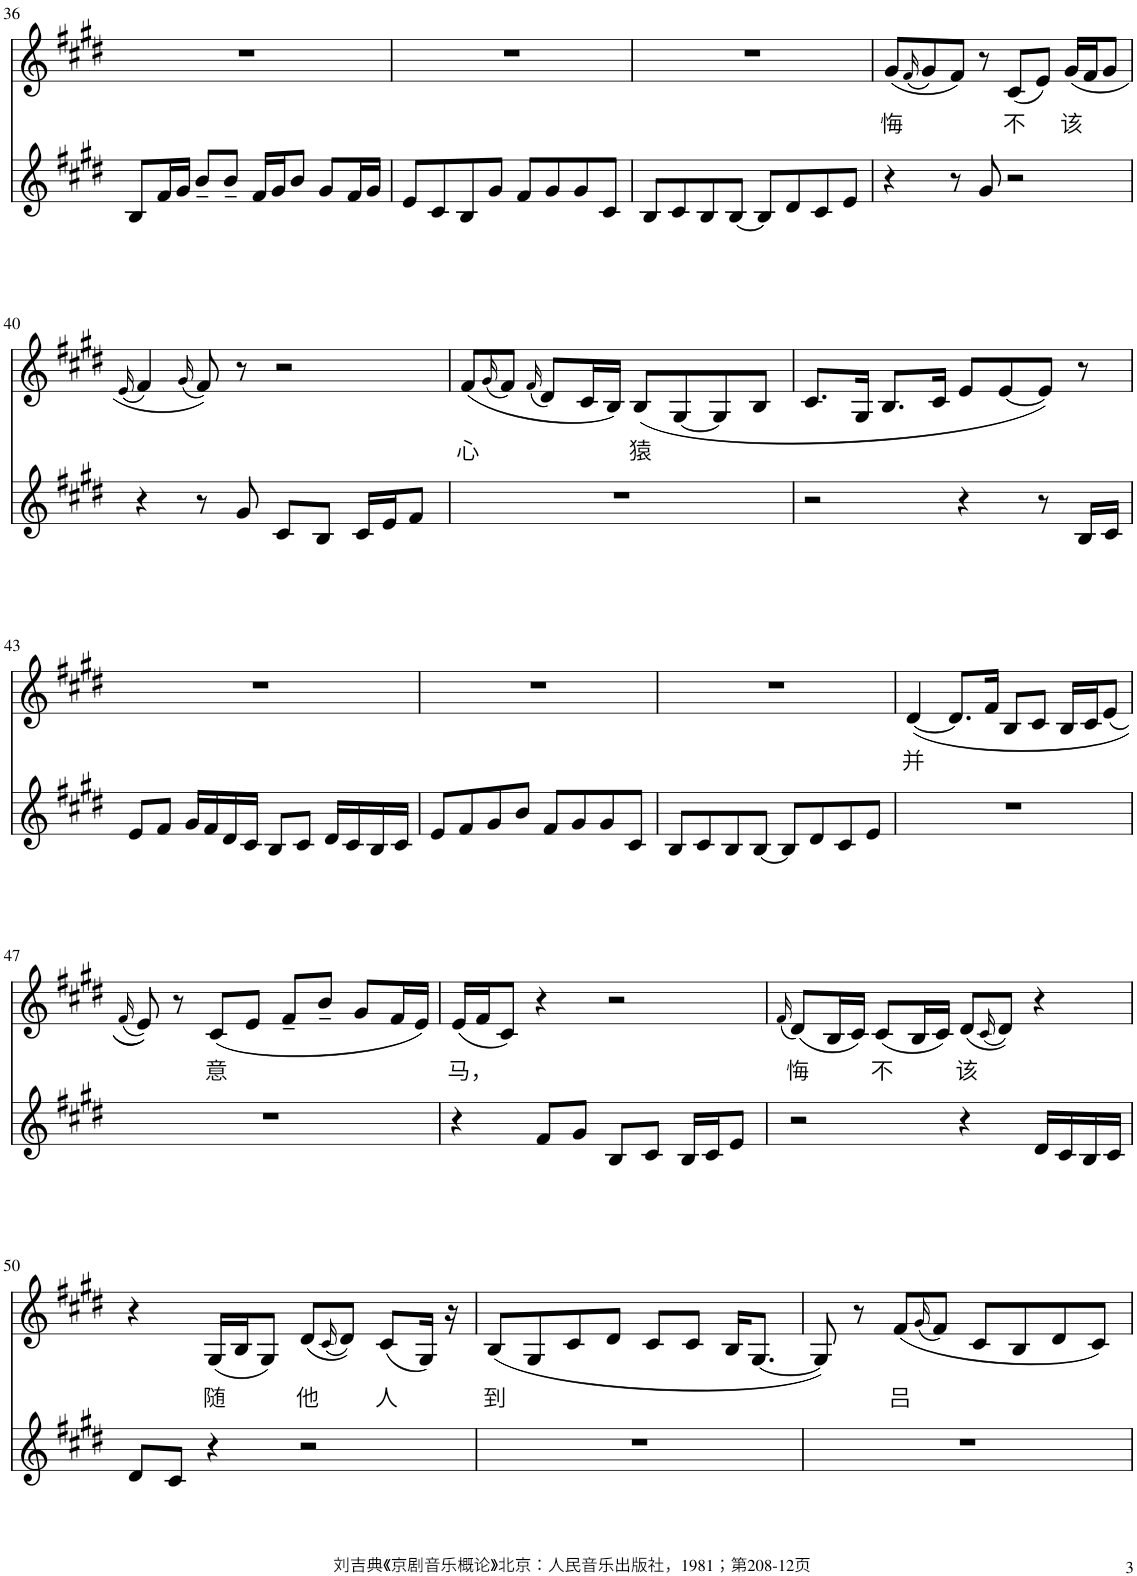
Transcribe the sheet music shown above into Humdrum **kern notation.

**kern	**kern	**text
*part2	*part1	*part1
*staff2	*staff1	*staff1
*I"Piano	*I"Piano	*
*I'Pno	*I'Pno	*
!!LO:PB:g=z
*clefG2	*clefG2	*
*k[f#c#g#d#]	*k[f#c#g#d#]	*
*M4/4	*M4/4	*
=36	=36	=36
8B/L	1r	.
16f#/L	.	.
16g#/JJ	.	.
8b~/L	.	.
8b~/J	.	.
16f#/LL	.	.
16g#/J	.	.
8b/J	.	.
8g#/L	.	.
16f#/L	.	.
16g#/JJ	.	.
=37	=37	=37
8e/L	1r	.
8c#/	.	.
8B/	.	.
8g#/J	.	.
8f#/L	.	.
8g#/	.	.
8g#/	.	.
8c#/J	.	.
=38	=38	=38
8B/L	1r	.
8c#/	.	.
8B/	.	.
[8B/J	.	.
8B/L]	.	.
8d#/	.	.
8c#/	.	.
8e/J	.	.
=39	=39	=39
!	!	!LO:LY:b
4r	(8g#/L	悔
.	(16qf#/	.
.	8g#/)	.
8r	8f#/J)	.
8g#/	8r	.
!	!	!LO:LY:b
2r	(8c#/L	不
.	8e/J)	.
!	!	!LO:LY:b
.	(16g#/LL	该
.	16f#/J	.
.	8g#/J	.
!!LO:LB:g=z
=40	=40	=40
.	(16qe/	.
4r	4f#/)	.
.	(16qg#/	.
8r	8f#/))	.
8g#/	8r	.
8c#/L	2r	.
8B/J	.	.
16c#/LL	.	.
16e/J	.	.
8f#/J	.	.
=41	=41	=41
!	!	!LO:LY:b
1r	(8f#/L	心
.	(16qg#/	.
.	8f#/J)	.
.	(16qf#/	.
.	8d#/L)	.
.	16c#/L	.
.	16B/JJ)	.
!	!	!LO:LY:b
.	(8B/L	猿
.	[8G#/	.
.	8G#/]	.
.	8B/J	.
=42	=42	=42
2r	8.c#/L	.
.	16G#/Jk	.
.	8.B/L	.
.	16c#/Jk	.
4r	8e/L	.
.	[8e/	.
8r	8e/J])	.
16B/LL	8r	.
16c#/JJ	.	.
!!LO:LB:g=z
=43	=43	=43
8e/L	1r	.
8f#/J	.	.
16g#/LL	.	.
16f#/	.	.
16d#/	.	.
16c#/JJ	.	.
8B/L	.	.
8c#/J	.	.
16d#/LL	.	.
16c#/	.	.
16B/	.	.
16c#/JJ	.	.
=44	=44	=44
8e/L	1r	.
8f#/	.	.
8g#/	.	.
8b/J	.	.
8f#/L	.	.
8g#/	.	.
8g#/	.	.
8c#/J	.	.
=45	=45	=45
8B/L	1r	.
8c#/	.	.
8B/	.	.
[8B/J	.	.
8B/L]	.	.
8d#/	.	.
8c#/	.	.
8e/J	.	.
=46	=46	=46
!	!	!LO:LY:b
1r	([4d#/	并
.	8.d#/L]	.
.	16f#/Jk	.
.	8B/L	.
.	8c#/J	.
.	16B/LL	.
.	16c#/J	.
.	(8e/J	.
!!LO:LB:g=z
=47	=47	=47
.	(16qf#/	.
1r	8e/)))	.
.	8r	.
!	!	!LO:LY:b
.	(8c#/L	意
.	8e/J	.
.	8f#~/L	.
.	8b~/J	.
.	8g#/L	.
.	16f#/L	.
.	16e/JJ)	.
=48	=48	=48
!	!	!LO:LY:b
4r	(16e/LL	马，
.	16f#/J	.
.	8c#/J)	.
8f#/L	4r	.
8g#/J	.	.
8B/L	2r	.
8c#/J	.	.
16B/LL	.	.
16c#/J	.	.
8e/J	.	.
=49	=49	=49
.	(16qf#/	.
!	!	!LO:LY:b
2r	(8d#/L)	悔
.	16B/L	.
.	16c#/JJ)	.
!	!	!LO:LY:b
.	(8c#/L	不
.	16B/L	.
.	16c#/JJ)	.
!	!	!LO:LY:b
4r	(8d#/L	该
.	(16qc#/	.
.	8d#/J))	.
16d#/LL	4r	.
16c#/	.	.
16B/	.	.
16c#/JJ	.	.
!!LO:LB:g=z
=50	=50	=50
8d#/L	4r	.
8c#/J	.	.
!	!	!LO:LY:b
4r	(16G#/LL	随
.	16B/J	.
.	8G#/J)	.
!	!	!LO:LY:b
2r	(8d#/L	他
.	(16qc#/	.
.	8d#/J))	.
!	!	!LO:LY:b
.	(8c#/L	人
.	16G#/Jk)	.
.	16r	.
=51	=51	=51
!	!	!LO:LY:b
1r	(8B/L	到
.	8G#/	.
.	8c#/	.
.	8d#/J	.
.	8c#/L	.
.	8c#/J	.
.	16B/KL	.
.	[8.G#/J	.
=52	=52	=52
1r	8G#/])	.
.	8r	.
!	!	!LO:LY:b
.	(8f#/L	吕
.	(16qg#/	.
.	8f#/J)	.
.	8c#/L	.
.	8B/	.
.	8d#/	.
.	8c#/J)	.
=	=	=
*-	*-	*-
